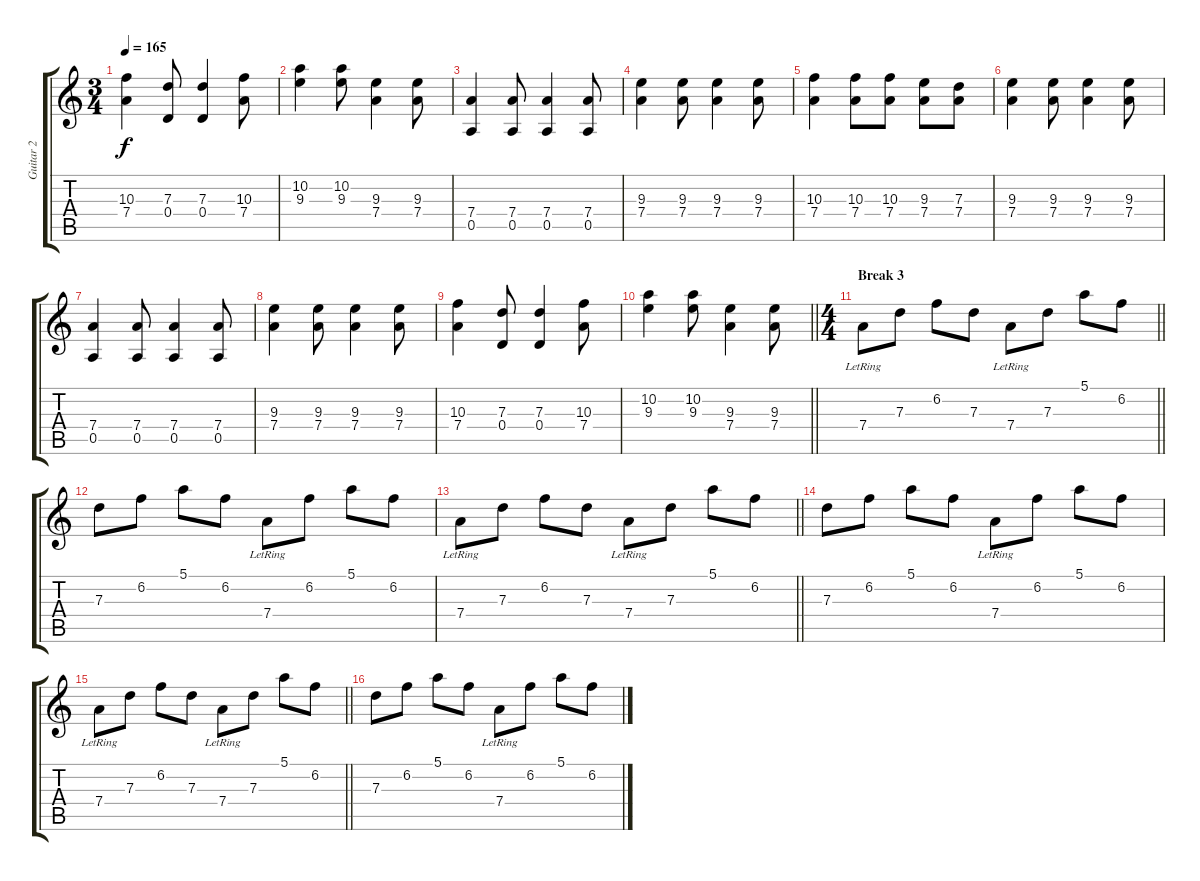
\track ("Guitar 2" "Guitar 2") {instrument distortionguitar}
\staff {score tabs}
\tuning (E4 B3 G3 D3 A2 E2) {hide}
\ts (3 4)
\tempo 165
\clef g2
\ks c
(10.3 7.4).4{dy f} (7.3 0.4).8 (7.3 0.4).4 (10.3 7.4).8 |
(10.2 9.3).4 (10.2 9.3).8 (9.3 7.4).4 (9.3 7.4).8 |
(7.4 0.5).4{volume 12} (7.4 0.5).8 (7.4 0.5).4 (7.4 0.5).8 |
(9.3 7.4).4 (9.3 7.4).8 (9.3 7.4).4 (9.3 7.4).8 |
(10.3 7.4).4 (10.3 7.4).8 (10.3 7.4).8 (9.3 7.4).8 (7.3 7.4).8 |
(9.3 7.4).4 (9.3 7.4).8 (9.3 7.4).4 (9.3 7.4).8 |
(7.4 0.5).4 (7.4 0.5).8 (7.4 0.5).4 (7.4 0.5).8 |
(9.3 7.4).4 (9.3 7.4).8 (9.3 7.4).4 (9.3 7.4).8 |
(10.3 7.4).4 (7.3 0.4).8 (7.3 0.4).4 (10.3 7.4).8 |
\barLineRight lightlight
(10.2 9.3).4 (10.2 9.3).8 (9.3 7.4).4 (9.3 7.4).8 |
\ts (4 4)
\section ("" "Break 3")
\barLineRight lightlight
7.4{lr}.8 7.3.8 6.2.8 7.3.8 7.4{lr}.8 7.3.8 5.1.8 6.2.8 |
7.3.8 6.2.8 5.1.8 6.2.8 7.4{lr}.8 6.2.8 5.1.8 6.2.8 |
\barLineRight lightlight
7.4{lr}.8 7.3.8 6.2.8 7.3.8 7.4{lr}.8 7.3.8 5.1.8 6.2.8 |
7.3.8 6.2.8 5.1.8 6.2.8 7.4{lr}.8 6.2.8 5.1.8 6.2.8 |
\barLineRight lightlight
7.4{lr}.8 7.3.8 6.2.8 7.3.8 7.4{lr}.8 7.3.8 5.1.8 6.2.8 |
7.3.8 6.2.8 5.1.8 6.2.8 7.4{lr}.8 6.2.8 5.1.8 6.2.8
